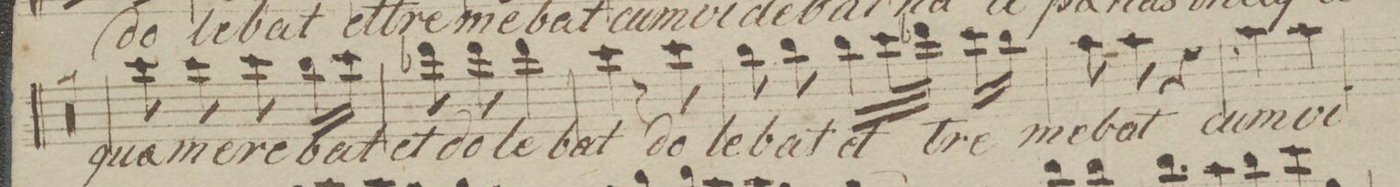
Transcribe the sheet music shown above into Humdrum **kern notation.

**kern	**text
*I"Alt.	*
*clefC3	*
*k[b-]	*
*M2/4	*
0r	.
=125	=125
=126	=126
=127	=127
=128	=128
8dd\	quae
8dd\	me-
8dd\	-re-
16cc\LL	-bat
16dd\JJ	.
=129	=129
8ee-X\	et
8ee-\	do-
4ee-\	-le-
=130	=130
4dd\	-bat
8r	.
8dd\	do-
=131	=131
8cc\	-le-
8cc\	-bat
16cc\LL	et
32dd\L	.
32ee-X\JJJ	.
16dd\LL	tre-
16cc\JJ	.
=132	=132
8b-\	-me-
8b-\	-bat
4r	.
=133	=133
4b-\	cum
4b-\	vi-
=134	=134
*-	*-
